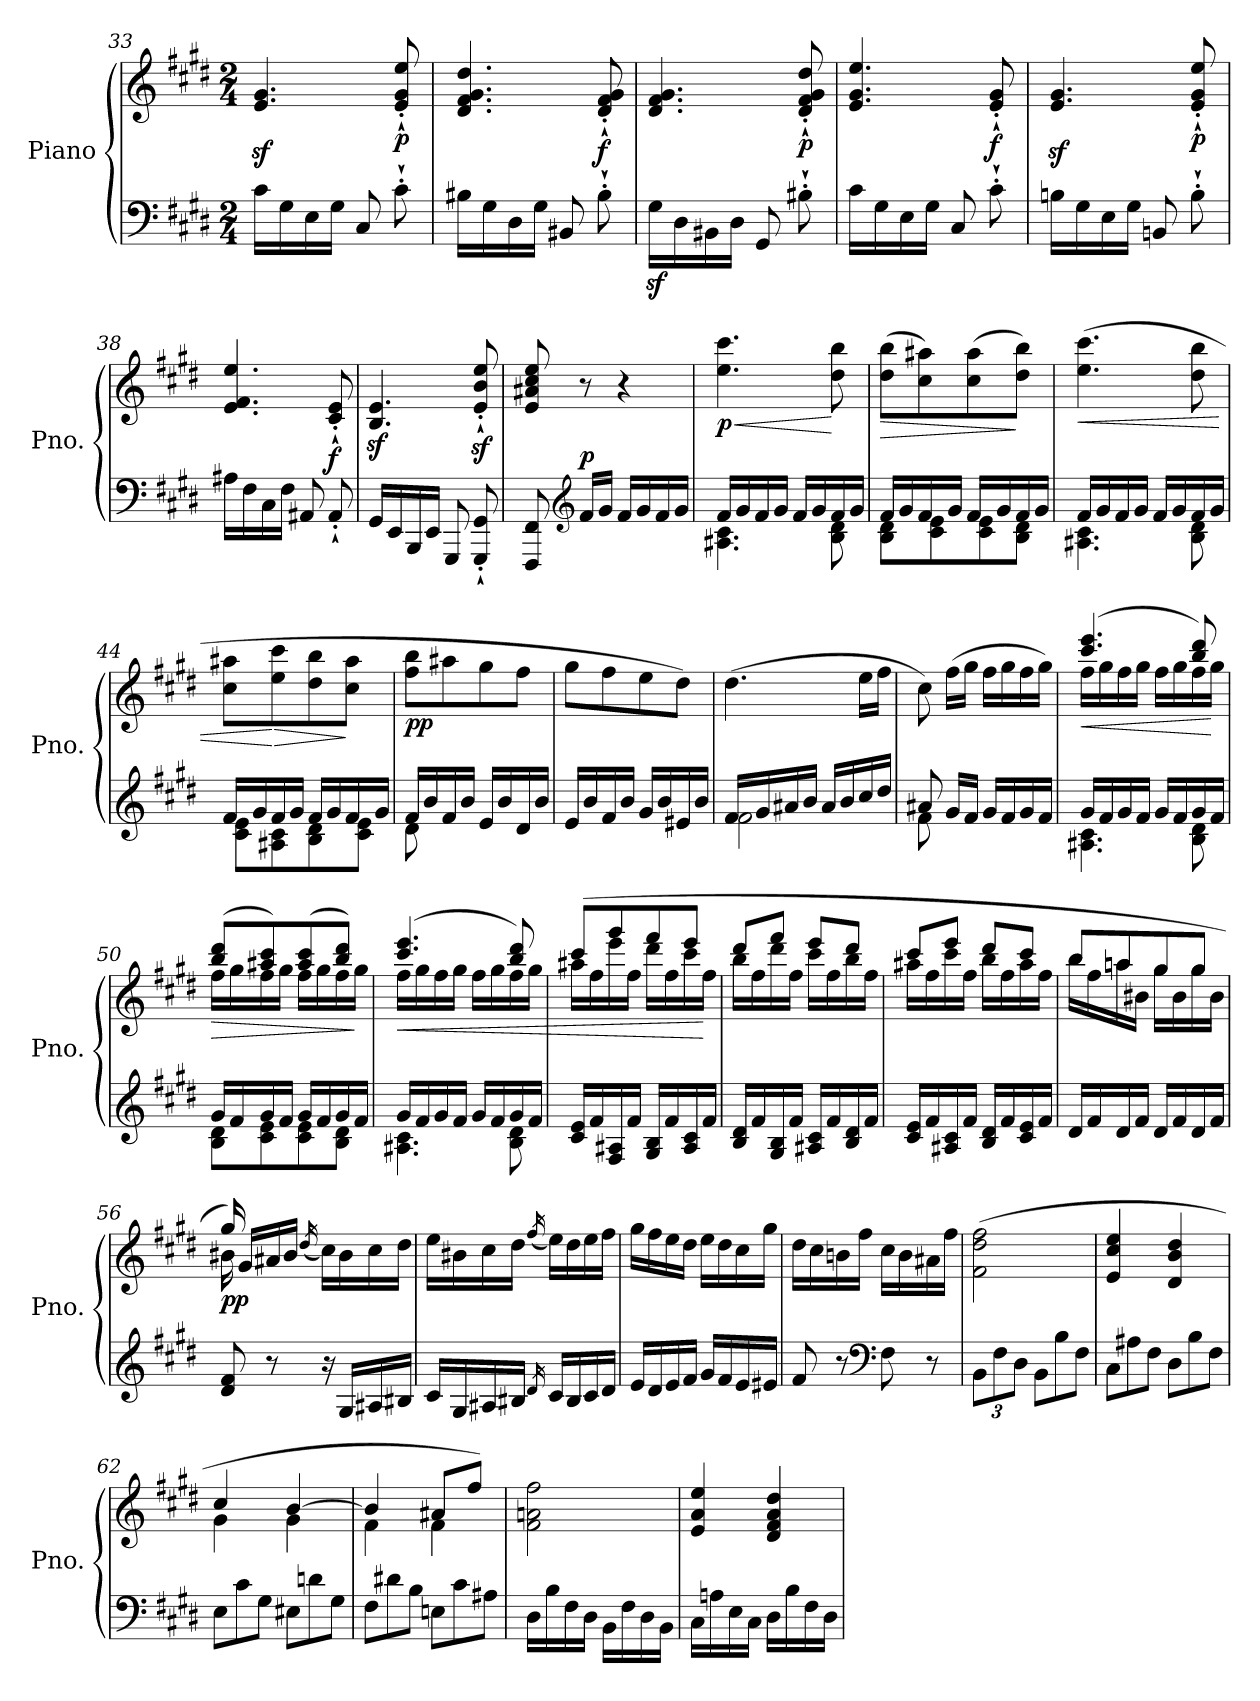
**kern	**kern	**dynam
*part1	*part1	*part1
*staff2	*staff1	*staff1/2
*I"Piano	*	*
*I'Pno.	*	*
!!LO:LB:g=z
*clefF4	*clefG2	*
*k[f#c#g#d#]	*k[f#c#g#d#]	*
*M2/4	*M2/4	*
=33	=33	=33
16c#\LL	4.e/z< 4.g#/z<	.
16G#\	.	.
16E\	.	.
16G#\JJ	.	.
8C#/	.	.
!	!	!LO:DY:b
8c#'`\	8e/'` 8g#/'` 8ee/'`	p
=34	=34	=34
16B#X\LL	4.d#/ 4.f#/ 4.g#/ 4.dd#/	.
16G#\	.	.
16D#\	.	.
16G#\JJ	.	.
8BB#X/	.	.
!	!	!LO:DY:b
8B#'`\	8d#/'` 8f#/'` 8g#/'`	f
=35	=35	=35
16G#z>\LL	4.d#/ 4.f#/ 4.g#/	.
16D#\	.	.
16BB#X\	.	.
16D#\JJ	.	.
8GG#/	.	.
!	!	!LO:DY:b
8B#X'`\	8d#/'` 8f#/'` 8g#/'` 8dd#/'`	p
=36	=36	=36
16c#\LL	4.e/ 4.g#/ 4.ee/	.
16G#\	.	.
16E\	.	.
16G#\JJ	.	.
8C#/	.	.
!	!	!LO:DY:b
8c#'`\	8e/'` 8g#/'`	f
!!LO:LB:g=z
=37	=37	=37
16Bn\LL	4.e/z< 4.g#/z<	.
16G#\	.	.
16E\	.	.
16G#\JJ	.	.
8BBn/	.	.
!	!	!LO:DY:b
8B'`\	8e/'` 8g#/'` 8ee/'`	p
=38	=38	=38
16A#X\LL	4.e/ 4.f#/ 4.ee/	.
16F#\	.	.
16C#\	.	.
16F#\JJ	.	.
8AA#X/	.	.
!	!	!LO:DY:b
8AA#'`/	8c#/'` 8e/'`	f
=39	=39	=39
16GG#/LL	4.B/z< 4.e/z<	.
16EE/	.	.
16BBB/	.	.
16EE/JJ	.	.
8GGG#/	.	.
8GGG#/'` 8GG#/'`	8e/z<'` 8b/z<'` 8ee/z<'`	.
=40	=40	=40
8FFF#/ 8FF#/	8e/ 8a#X/ 8cc#/ 8ee/	.
*clefG2	*	*
!	!	!LO:DY:a=2
16f#/LL	8r	p
16g#/JJ	.	.
16f#/LL	4r	.
16g#/	.	.
16f#/	.	.
16g#/JJ	.	.
!!LO:LB:g=z
=41	=41	=41
*^	*	*
!	!	!	!LO:HP:b
!	!	!	!LO:DY:n=1:b
16f#/LL	4.A#X\ 4.c#\	4.ee\ 4.ccc#\	< p
16g#/	.	.	.
16f#/	.	.	.
16g#/JJ	.	.	.
16f#/LL	.	.	.
16g#/	.	.	.
16f#/	8B\ 8d#\	8dd#\ 8bb\	[
16g#/JJ	.	.	.
=42	=42	=42	=42
!	!	!	!LO:HP:b
16f#/LL	8B\ 8d#\L	(8dd#\ 8bb\L	>
16g#/	.	.	.
16f#/	8c#\ 8e\	8cc#\ 8aa#X\)	.
16g#/JJ	.	.	.
16f#/LL	8c#\ 8e\	(8cc#\ 8aa#\	.
16g#/	.	.	.
16f#/	8B\ 8d#\J	8dd#\ 8bb\J)	]
16g#/JJ	.	.	.
=43	=43	=43	=43
!	!	!	!LO:HP:b
16f#/LL	4.A#X\ 4.c#\	(4.ee\ 4.ccc#\	<
16g#/	.	.	.
16f#/	.	.	.
16g#/JJ	.	.	.
16f#/LL	.	.	.
16g#/	.	.	.
16f#/	8B\ 8d#\	8dd#\ 8bb\	.
16g#/JJ	.	.	.
=44	=44	=44	=44
16f#/LL	8c#\ 8e\L	8cc#\ 8aa#X\L	.
16g#/	.	.	.
!	!	!	!LO:HP:n=1:b
16f#/	8A#X\ 8c#\	8ee\ 8ccc#\	[ >
16g#/JJ	.	.	.
16f#/LL	8B\ 8d#\	8dd#\ 8bb\	.
16g#/	.	.	.
16f#/	8c#\ 8e\J	8cc#\ 8aa#\J	]
16g#/JJ	.	.	.
!!LO:PB:g=z
=45	=45	=45	=45
!	!	!	!LO:DY:b
16f#/LL	8d#\	8ff#\ 8bb\L	pp
16b/	.	.	.
16f#/	4.ryy	8aa#X\	.
16b/JJ	.	.	.
16e/LL	.	8gg#\	.
16b/	.	.	.
16d#/	.	8ff#\J	.
16b/JJ	.	.	.
*v	*v	*	*
=46	=46	=46
16e/LL	8gg#\L	.
16b/	.	.
16f#/	8ff#\	.
16b/JJ	.	.
16g#/LL	8ee\	.
16b/	.	.
16e#X/	8dd#\J)	.
16b/JJ	.	.
=47	=47	=47
*^	*	*
16f#/LL	2f#\	(4.dd#\	.
16g#/	.	.	.
16a#X/	.	.	.
16b/JJ	.	.	.
16a#/LL	.	.	.
16b/	.	.	.
16cc#/	.	16ee\LL	.
16dd#/JJ	.	16ff#\JJ	.
=48	=48	=48	=48
8a#X/	8f#\	8cc#\)	.
16g#/LL	4.ryy	(16ff#\LL	.
16f#/JJ	.	16gg#\JJ	.
16g#/LL	.	16ff#\LL	.
16f#/	.	16gg#\	.
16g#/	.	16ff#\	.
16f#/JJ	.	16gg#\JJ)	.
!!LO:LB:g=z
=49	=49	=49	=49
!	!	!	!LO:HP:b
*	*	*^	*
16g#/LL	4.A#X\ 4.c#\	(4.ccc#/ 4.eee/	16ff#\LL	<
16f#/	.	.	16gg#\	.
16g#/	.	.	16ff#\	.
16f#/JJ	.	.	16gg#\JJ	.
16g#/LL	.	.	16ff#\LL	.
16f#/	.	.	16gg#\	.
16g#/	8B\ 8d#\	8bb/ 8ddd#/)	16ff#\	.
16f#/JJ	.	.	16gg#\JJ	[
=50	=50	=50	=50	=50
!	!	!	!	!LO:HP:b
16g#/LL	8B\ 8d#\L	(8bb/ 8ddd#/L	16ff#\LL	>
16f#/	.	.	16gg#\	.
16g#/	8c#\ 8e\	8aa#X/ 8ccc#/)	16ff#\	.
16f#/JJ	.	.	16gg#\JJ	.
16g#/LL	8c#\ 8e\	(8aa#/ 8ccc#/	16ff#\LL	.
16f#/	.	.	16gg#\	.
16g#/	8B\ 8d#\J	8bb/ 8ddd#/J)	16ff#\	.
16f#/JJ	.	.	16gg#\JJ	]
=51	=51	=51	=51	=51
!	!	!	!	!LO:HP:b
16g#/LL	4.A#X\ 4.c#\	(4.ccc#/ 4.eee/	16ff#\LL	<
16f#/	.	.	16gg#\	.
16g#/	.	.	16ff#\	.
16f#/JJ	.	.	16gg#\JJ	.
16g#/LL	.	.	16ff#\LL	.
16f#/	.	.	16gg#\	.
16g#/	8B\ 8d#\	8bb/ 8ddd#/)	16ff#\	.
16f#/JJ	.	.	16gg#\JJ	.
*v	*v	*	*	*
=52	=52	=52	=52
16c#/ 16e/LL	(8ccc#/L	16aa#X\LL	.
16f#/	.	16ff#\	.
16F#/ 16A#X/	8ggg#/	16eee\	.
16f#/JJ	.	16ff#\JJ	.
16G#/ 16B/LL	8fff#/	16ddd#\LL	.
16f#/	.	16ff#\	.
16A#/ 16c#/	8eee/J	16ccc#\	.
16f#/JJ	.	16ff#\JJ	[
!!LO:LB:g=z	!!
=53	=53	=53	=53
!	!	!	!LO:DY:b
16B/ 16d#/LL	8ddd#/L	16bb\LL	other-dynamics
16f#/	.	16ff#\	.
16G#/ 16B/	8fff#/J	16ddd#\	.
16f#/JJ	.	16ff#\JJ	.
16A#X/ 16c#/LL	8eee/L	16ccc#\LL	.
16f#/	.	16ff#\	.
16B/ 16d#/	8ddd#/J	16bb\	.
16f#/JJ	.	16ff#\JJ	.
=54	=54	=54	=54
16c#/ 16e/LL	8ccc#/L	16aa#X\LL	.
16f#/	.	16ff#\	.
16A#X/ 16c#/	8eee/J	16ccc#\	.
16f#/JJ	.	16ff#\JJ	.
16B/ 16d#/LL	8ddd#/L	16bb\LL	.
16f#/	.	16ff#\	.
16c#/ 16e/	8ccc#/J	16aa#\	.
16f#/JJ	.	16ff#\JJ	.
=55	=55	=55	=55
16d#/LL	8bb/L	16bb\LL	.
16f#/	.	16ff#\	.
16d#/	8aan/	16aan\	.
16f#/JJ	.	16b#X\JJ	.
16d#/LL	8gg#/	16gg#\LL	.
16f#/	.	16b#\	.
16d#/	8gg#/J	16gg#\	.
16f#/JJ	.	16b#\JJ	.
!!LO:LB:g=z	!!
=56	=56	=56	=56
!	!	!	!LO:DY:b
8d#/ 8f#/	16gg#/)	16b#X\	pp
.	16g#/LL	4..ryy	.
8r	16a#X/	.	.
.	16b#/JJ	.	.
.	(16qdd#/	.	.
16r	16cc#\LL)	.	.
16G#/LL	16b#\	.	.
16A#X/	16cc#\	.	.
16B#X/JJ	16dd#\JJ	.	.
*	*v	*v	*
=57	=57	=57
16c#/LL	16ee\LL	.
16G#/	16b#X\	.
16A#X/	16cc#\	.
16B#X/JJ	16dd#\JJ	.
16qd#/	(16qff#/	.
16c#/LL	16ee\LL)	.
16B#/	16dd#\	.
16c#/	16ee\	.
16d#/JJ	16ff#\JJ	.
=58	=58	=58
16e/LL	16gg#\LL	.
16d#/	16ff#\	.
16e/	16ee\	.
16f#/JJ	16dd#\JJ	.
16g#/LL	16ee\LL	.
16f#/	16dd#\	.
16e/	16cc#\	.
16e#X/JJ	16gg#\JJ	.
!!LO:LB:g=z
=59	=59	=59
8f#/	16dd#\LL	.
.	16cc#\	.
8r	16bn\	.
.	16ff#\JJ	.
*clefF4	*	*
8F#\	16cc#\LL	.
.	16b\	.
8r	16a#X\	.
.	16ff#\JJ	.
=60	=60	=60
*Xbrackettup	*	*
!	!	!LO:DY:a=2
12BB\L	(2f#\ 2dd#\ 2ff#\	other-dynamics
12F#\	.	.
12D#\J	.	.
*Xtuplet	*	*
12BB\L	.	.
12B\	.	.
12F#\J	.	.
=61	=61	=61
12C#\L	4e/ 4cc#/ 4ee/	.
12A#X\	.	.
12F#\J	.	.
12D#\L	4d#/ 4b/ 4dd#/	.
12B\	.	.
12F#\J	.	.
=62	=62	=62
*	*^	*
12E\L	4cc#/	4g#\	.
12c#\	.	.	.
12G#\J	.	.	.
12E#X\L	[4b/	4g#\	.
12dn\	.	.	.
12G#\J	.	.	.
!!LO:LB:g=z	!!
=63	=63	=63	=63
12F#\L	4b/]	4f#\	.
12d#X\	.	.	.
12B\J	.	.	.
12En\L	8a#X/L	4f#\	.
12c#\	.	.	.
.	8ff#/J)	.	.
12A#X\J	.	.	.
*	*v	*v	*
!!LO:PB:g=z
=64	=64	=64
!	!	!LO:DY:b
16D#\LL	2f#\ 2an\ 2ff#\	other-dynamics
16B\	.	.
16F#\	.	.
16D#\JJ	.	.
16BB\LL	.	.
16F#\	.	.
16D#\	.	.
16BB\JJ	.	.
=65	=65	=65
16C#\LL	4e/ 4a/ 4ee/	.
16An\	.	.
16E\	.	.
16C#\JJ	.	.
16D#\LL	4d#/ 4f#/ 4a/ 4dd#/	.
16B\	.	.
16F#\	.	.
16D#\JJ	.	.
=	=	=
*-	*-	*-
